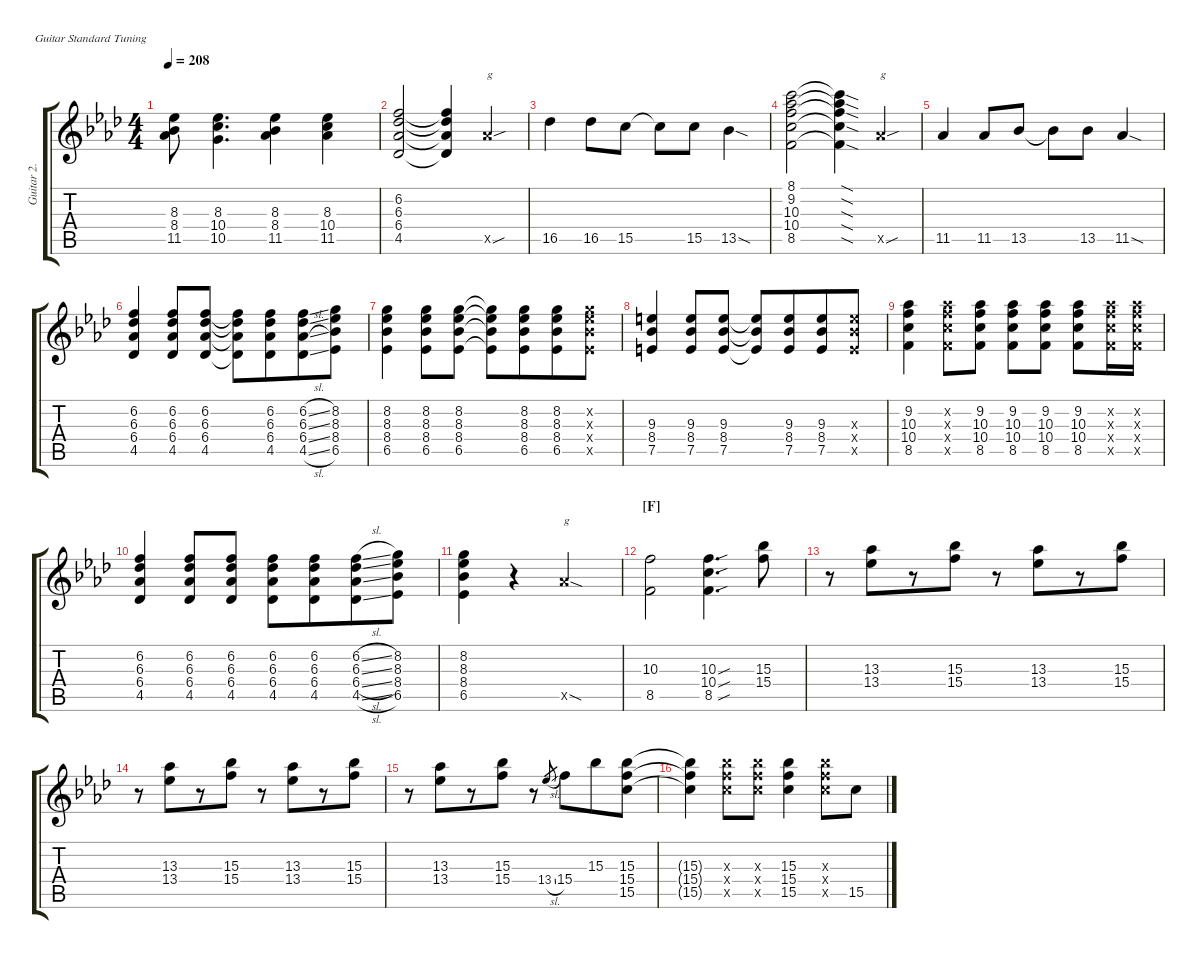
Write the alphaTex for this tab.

\defaultSystemsLayout 4
\hideDynamics
\otherSystemsTrackNameOrientation horizontal
\track ("Guitar 2." "Guitar 2.") {defaultSystemsLayout 4 instrument overdrivenguitar}
\staff {score tabs}
\tuning (E4 B3 G3 D3 A2 E2)
\ts (4 4)
\tempo 208
\clef g2
\ks fminor
(11.5{t acc b} 8.3{t acc b} 8.4{t acc b}).8{dy mf} (8.3{acc b} 10.4{acc forcenatural} 10.5{acc forcenatural}).4{d} (11.5{acc b} 8.3{acc b} 8.4{acc b}).4 (10.4{acc forcenatural} 11.5{acc b} 8.3{acc b}).4 |
(4.5{acc b} 6.3{acc b} 6.2{acc forcenatural} 6.4{acc b}).2 (4.5{t acc b} 6.3{t acc b} 6.2{t acc forcenatural} 6.4{t acc b}).4 11.5{sou x acc b}.4{txt "g"} |
16.5{acc b}.4 16.5{acc b}.8 15.5{acc forcenatural}.8 15.5{t acc forcenatural}.8 15.5{acc forcenatural}.8 13.5{sod acc b}.4 |
(8.5{acc forcenatural} 10.4{acc forcenatural} 10.3{acc forcenatural} 9.2{acc b} 8.1{acc forcenatural}).2 (8.5{sod t acc forcenatural} 10.4{sod t acc forcenatural} 10.3{sod t acc forcenatural} 9.2{sod t acc b} 8.1{sod t acc forcenatural}).4 11.5{sou x acc b}.4{txt "g"} |
11.5{acc b}.4 11.5{acc b}.8 13.5{acc b}.8 13.5{t acc b}.8 13.5{acc b}.8 11.5{sod acc b}.4 |
(4.5{acc b} 6.3{acc b} 6.2{acc forcenatural} 6.4{acc b}).4 (4.5{acc b} 6.3{acc b} 6.2{acc forcenatural} 6.4{acc b}).8 (4.5{acc b} 6.3{acc b} 6.2{acc forcenatural} 6.4{acc b}).8 (4.5{t acc b} 6.3{t acc b} 6.2{t acc forcenatural} 6.4{t acc b}).8 (4.5{acc b} 6.3{acc b} 6.2{acc forcenatural} 6.4{acc b}).8{beam merge} (4.5{sl acc b} 6.3{sl acc b} 6.2{sl acc forcenatural} 6.4{sl acc b}).8{beam merge} (6.5{acc b} 8.3{acc b} 8.2{acc forcenatural} 8.4{acc b}).8 |
(6.5{acc b} 8.3{acc b} 8.2{acc forcenatural} 8.4{acc b}).4 (6.5{acc b} 8.3{acc b} 8.2{acc forcenatural} 8.4{acc b}).8 (6.5{acc b} 8.3{acc b} 8.2{acc forcenatural} 8.4{acc b}).8 (6.5{t acc b} 8.3{t acc b} 8.2{t acc forcenatural} 8.4{t acc b}).8 (6.5{acc b} 8.3{acc b} 8.2{acc forcenatural} 8.4{acc b}).8{beam merge} (6.5{acc b} 8.3{acc b} 8.2{acc forcenatural} 8.4{acc b}).8 (6.5{x acc b} 8.3{x acc b} 8.2{x acc forcenatural} 8.4{x acc b}).8 |
(7.5{acc forcenatural} 8.4{acc b} 9.3{acc forcenatural}).4 (7.5{acc forcenatural} 8.4{acc b} 9.3{acc forcenatural}).8 (7.5{acc forcenatural} 8.4{acc b} 9.3{acc forcenatural}).8 (7.5{t acc forcenatural} 8.4{t acc b} 9.3{t acc forcenatural}).8 (7.5{acc forcenatural} 8.4{acc b} 9.3{acc forcenatural}).8{beam merge} (7.5{acc forcenatural} 8.4{acc b} 9.3{acc forcenatural}).8 (7.5{x acc forcenatural} 8.4{x acc b} 9.3{x acc forcenatural}).8 |
(8.5{acc forcenatural} 10.4{acc forcenatural} 10.3{acc forcenatural} 9.2{acc b}).4 (8.5{x acc forcenatural} 10.4{x acc forcenatural} 10.3{x acc forcenatural} 9.2{x acc b}).8 (8.5{acc forcenatural} 10.4{acc forcenatural} 10.3{acc forcenatural} 9.2{acc b}).8 (8.5{acc forcenatural} 10.4{acc forcenatural} 10.3{acc forcenatural} 9.2{acc b}).8 (8.5{acc forcenatural} 10.4{acc forcenatural} 10.3{acc forcenatural} 9.2{acc b}).8 (8.5{acc forcenatural} 10.4{acc forcenatural} 10.3{acc forcenatural} 9.2{acc b}).8 (8.5{x acc forcenatural} 10.4{x acc forcenatural} 10.3{x acc forcenatural} 9.2{x acc b}).16 (8.5{x acc forcenatural} 10.4{x acc forcenatural} 10.3{x acc forcenatural} 9.2{x acc b}).16 |
(4.5{acc b} 6.4{acc b} 6.3{acc b} 6.2{acc forcenatural}).4 (4.5{acc b} 6.4{acc b} 6.3{acc b} 6.2{acc forcenatural}).8 (4.5{acc b} 6.4{acc b} 6.3{acc b} 6.2{acc forcenatural}).8 (4.5{acc b} 6.4{acc b} 6.3{acc b} 6.2{acc forcenatural}).8 (4.5{acc b} 6.4{acc b} 6.3{acc b} 6.2{acc forcenatural}).8{beam merge} (4.5{sl acc b} 6.4{sl acc b} 6.3{sl acc b} 6.2{sl acc forcenatural}).8{beam merge} (6.5{acc b} 8.4{acc b} 8.3{acc b} 8.2{acc forcenatural}).8 |
(6.5{acc b} 8.4{acc b} 8.3{acc b} 8.2{acc forcenatural}).4 r.4 11.5{sod x acc b}.2{txt "g"} |
\section ("F" "")
(8.5{acc forcenatural} 10.3{acc forcenatural}).2 (8.5{sou acc forcenatural} 10.3{sou acc forcenatural} 10.4{sou acc forcenatural}).4{d} (15.3{acc b} 15.4{acc forcenatural}).8 |
r.8 (13.3{acc b} 13.4{acc b}).8{beam merge} r.8{beam merge} (15.3{acc b} 15.4{acc forcenatural}).8 r.8 (13.3{acc b} 13.4{acc b}).8{beam merge} r.8{beam merge} (15.3{acc b} 15.4{acc forcenatural}).8 |
r.8 (13.3{acc b} 13.4{acc b}).8{beam merge} r.8{beam merge} (15.3{acc b} 15.4{acc forcenatural}).8 r.8 (13.3{acc b} 13.4{acc b}).8{beam merge} r.8{beam merge} (15.3{acc b} 15.4{acc forcenatural}).8 |
r.8 (13.3{acc b} 13.4{acc b}).8{beam merge} r.8{beam merge} (15.3{acc b} 15.4{acc forcenatural}).8 r.8 13.4{sl acc b}.8{gr} 15.4{acc forcenatural}.8{beam merge} 15.3{acc b}.8 (15.4{acc forcenatural} 15.3{acc b} 15.5{acc forcenatural}).8 |
(15.3{t acc b} 15.4{t acc forcenatural} 15.5{t acc forcenatural}).4 (15.3{x acc b} 15.4{x acc forcenatural} 15.5{x acc forcenatural}).8 (15.3{x acc b} 15.4{x acc forcenatural} 15.5{x acc forcenatural}).8 (15.3{acc b} 15.4{acc forcenatural} 15.5{acc forcenatural}).4 (15.3{x acc b} 15.4{x acc forcenatural} 15.5{x acc forcenatural}).8 15.5{acc forcenatural}.8
